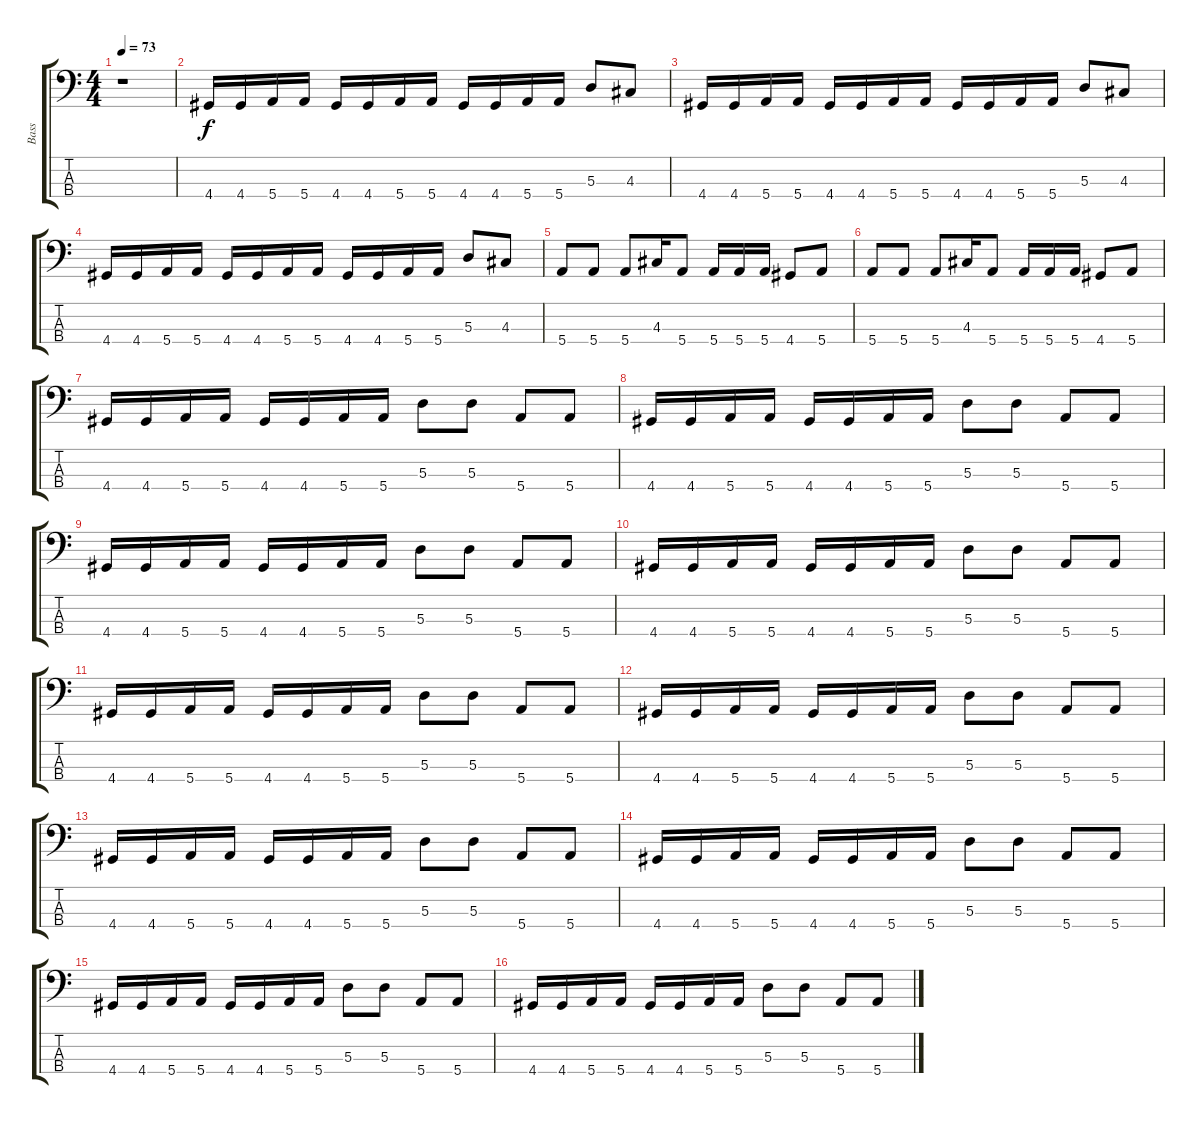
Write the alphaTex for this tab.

\track ("Bass" "Bass") {instrument electricbassfinger}
\staff {score tabs}
\tuning (G2 D2 A1 E1) {hide}
\ts (4 4)
\tempo 73
\clef f4
\ks c
r.1{dy f instrument electricbassfinger} |
4.4.16 4.4.16 5.4.16 5.4.16 4.4.16 4.4.16 5.4.16 5.4.16 4.4.16 4.4.16 5.4.16 5.4.16 5.3.8 4.3.8 |
4.4.16 4.4.16 5.4.16 5.4.16 4.4.16 4.4.16 5.4.16 5.4.16 4.4.16 4.4.16 5.4.16 5.4.16 5.3.8 4.3.8 |
4.4.16 4.4.16 5.4.16 5.4.16 4.4.16 4.4.16 5.4.16 5.4.16 4.4.16 4.4.16 5.4.16 5.4.16 5.3.8 4.3.8 |
5.4.8 5.4.8 5.4.8 4.3.16 5.4.8 5.4.16 5.4.16 5.4.16 4.4.8 5.4.8 |
5.4.8 5.4.8 5.4.8 4.3.16 5.4.8 5.4.16 5.4.16 5.4.16 4.4.8 5.4.8 |
4.4.16 4.4.16 5.4.16 5.4.16 4.4.16 4.4.16 5.4.16 5.4.16 5.3.8 5.3.8 5.4.8 5.4.8 |
4.4.16 4.4.16 5.4.16 5.4.16 4.4.16 4.4.16 5.4.16 5.4.16 5.3.8 5.3.8 5.4.8 5.4.8 |
4.4.16 4.4.16 5.4.16 5.4.16 4.4.16 4.4.16 5.4.16 5.4.16 5.3.8 5.3.8 5.4.8 5.4.8 |
4.4.16 4.4.16 5.4.16 5.4.16 4.4.16 4.4.16 5.4.16 5.4.16 5.3.8 5.3.8 5.4.8 5.4.8 |
4.4.16 4.4.16 5.4.16 5.4.16 4.4.16 4.4.16 5.4.16 5.4.16 5.3.8 5.3.8 5.4.8 5.4.8 |
4.4.16 4.4.16 5.4.16 5.4.16 4.4.16 4.4.16 5.4.16 5.4.16 5.3.8 5.3.8 5.4.8 5.4.8 |
4.4.16 4.4.16 5.4.16 5.4.16 4.4.16 4.4.16 5.4.16 5.4.16 5.3.8 5.3.8 5.4.8 5.4.8 |
4.4.16 4.4.16 5.4.16 5.4.16 4.4.16 4.4.16 5.4.16 5.4.16 5.3.8 5.3.8 5.4.8 5.4.8 |
4.4.16 4.4.16 5.4.16 5.4.16 4.4.16 4.4.16 5.4.16 5.4.16 5.3.8 5.3.8 5.4.8 5.4.8 |
4.4.16 4.4.16 5.4.16 5.4.16 4.4.16 4.4.16 5.4.16 5.4.16 5.3.8 5.3.8 5.4.8 5.4.8
